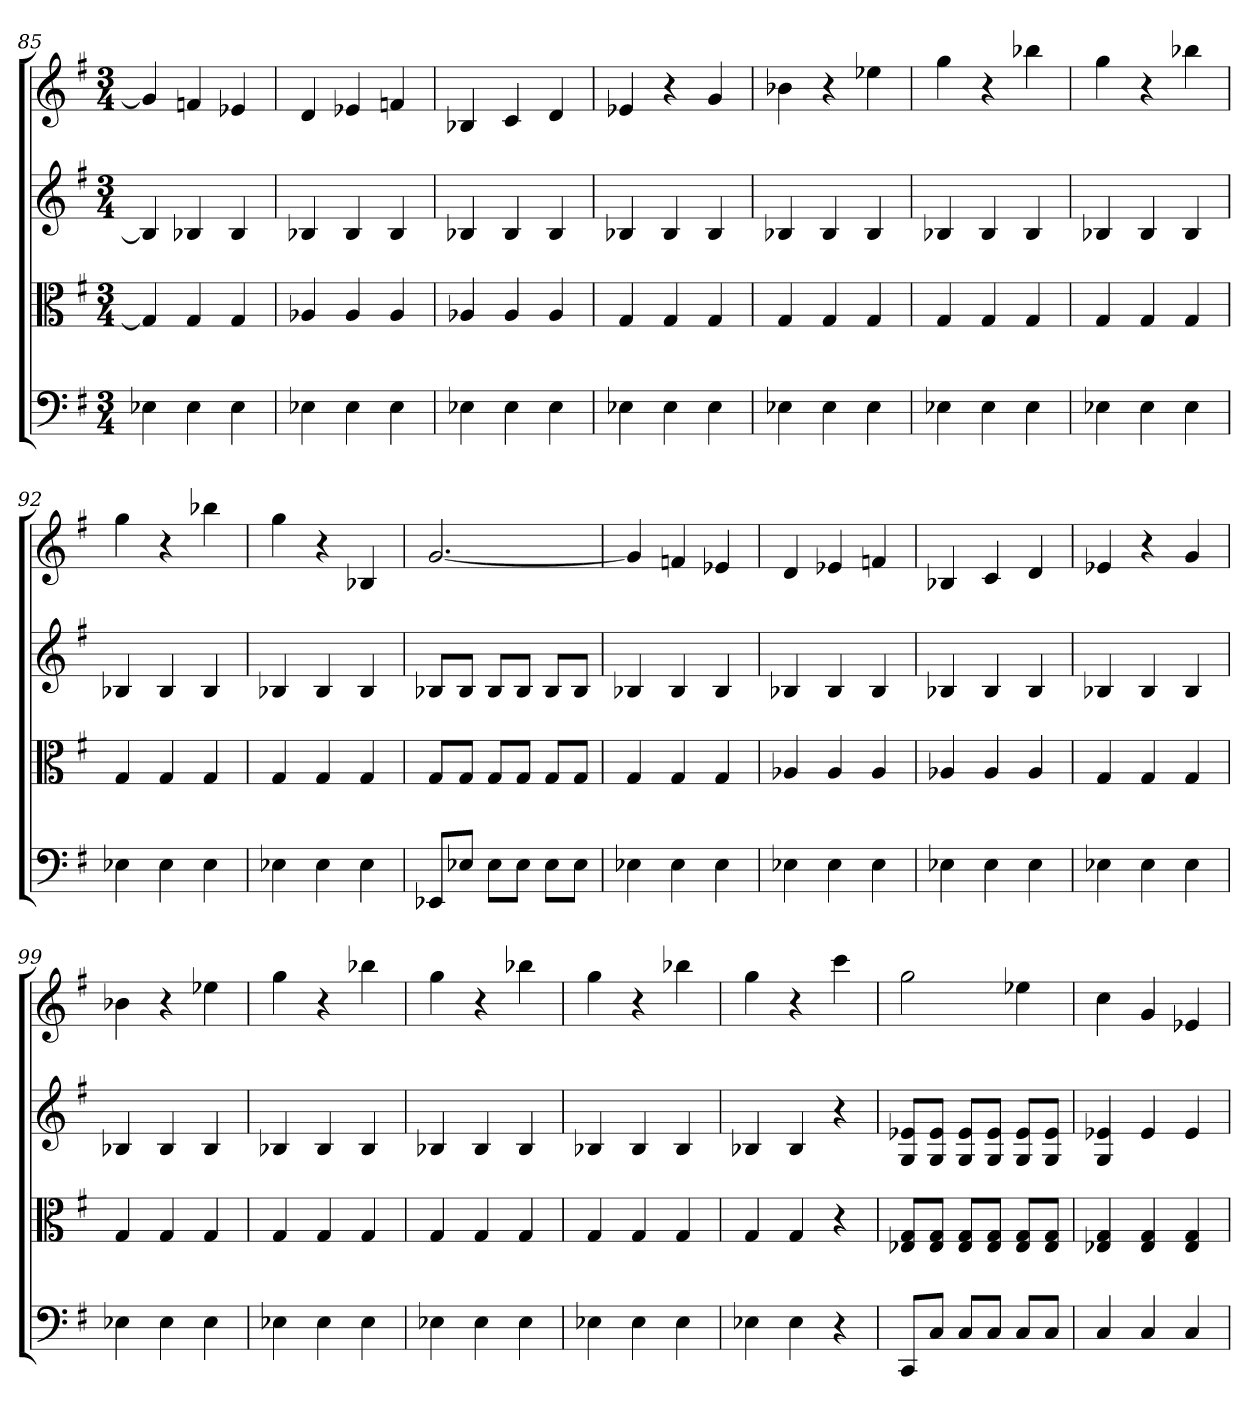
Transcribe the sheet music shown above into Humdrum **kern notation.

**kern	**kern	**kern	**kern
*part4	*part3	*part2	*part1
*staff4	*staff3	*staff2	*staff1
*clefF4	*clefC3	*	*
*k[f#]	*k[f#]	*k[f#]	*k[f#]
*G:	*G:	*G:	*G:
*M3/4	*M3/4	*M3/4	*M3/4
=85	=85	=85	=85
4E-X	4G]	4B-]	4g]
4E-	4G	4B-X	4fn
4E-	4G	4B-	4e-X
=86	=86	=86	=86
4E-X	4A-X	4B-X	4d
4E-	4A-	4B-	4e-X
4E-	4A-	4B-	4fn
=87	=87	=87	=87
4E-X	4A-X	4B-X	4B-X
4E-	4A-	4B-	4c
4E-	4A-	4B-	4d
=88	=88	=88	=88
4E-X	4G	4B-X	4e-X
4E-	4G	4B-	4r
4E-	4G	4B-	4g
=89	=89	=89	=89
4E-X	4G	4B-X	4b-X
4E-	4G	4B-	4r
4E-	4G	4B-	4ee-X
=90	=90	=90	=90
4E-X	4G	4B-X	4gg
4E-	4G	4B-	4r
4E-	4G	4B-	4bb-X
=91	=91	=91	=91
4E-X	4G	4B-X	4gg
4E-	4G	4B-	4r
4E-	4G	4B-	4bb-X
=92	=92	=92	=92
4E-X	4G	4B-X	4gg
4E-	4G	4B-	4r
4E-	4G	4B-	4bb-X
=93	=93	=93	=93
4E-X	4G	4B-X	4gg
4E-	4G	4B-	4r
4E-	4G	4B-	4B-X
=94	=94	=94	=94
8EE-X/L	8G/L	8B-XL	[2.g
8E-X/J	8G/J	8B-J	.
8E-\L	8G/L	8B-L	.
8E-\J	8G/J	8B-J	.
8E-\L	8G/L	8B-L	.
8E-\J	8G/J	8B-J	.
=95	=95	=95	=95
4E-X	4G	4B-X	4g]
4E-	4G	4B-	4fn
4E-	4G	4B-	4e-X
=96	=96	=96	=96
4E-X	4A-X	4B-X	4d
4E-	4A-	4B-	4e-X
4E-	4A-	4B-	4fn
=97	=97	=97	=97
4E-X	4A-X	4B-X	4B-X
4E-	4A-	4B-	4c
4E-	4A-	4B-	4d
=98	=98	=98	=98
4E-X	4G	4B-X	4e-X
4E-	4G	4B-	4r
4E-	4G	4B-	4g
=99	=99	=99	=99
4E-X	4G	4B-X	4b-X
4E-	4G	4B-	4r
4E-	4G	4B-	4ee-X
=100	=100	=100	=100
4E-X	4G	4B-X	4gg
4E-	4G	4B-	4r
4E-	4G	4B-	4bb-X
=101	=101	=101	=101
4E-X	4G	4B-X	4gg
4E-	4G	4B-	4r
4E-	4G	4B-	4bb-X
=102	=102	=102	=102
4E-X	4G	4B-X	4gg
4E-	4G	4B-	4r
4E-	4G	4B-	4bb-X
=103	=103	=103	=103
4E-X	4G	4B-X	4gg
4E-	4G	4B-	4r
4r	4r	4r	4ccc
=104	=104	=104	=104
8CC/L	8E-X/ 8G/L	8G 8e-XL	2gg
8C/J	8E-/ 8G/J	8G 8e-J	.
8C/L	8E-/ 8G/L	8G 8e-L	.
8C/J	8E-/ 8G/J	8G 8e-J	.
8C/L	8E-/ 8G/L	8G 8e-L	4ee-X
8C/J	8E-/ 8G/J	8G 8e-J	.
=105	=105	=105	=105
4C	4E-X 4G	4G 4e-X	4cc
4C	4E- 4G	4e-	4g
4C	4E- 4G	4e-	4e-X
=	=	=	=
*-	*-	*-	*-
